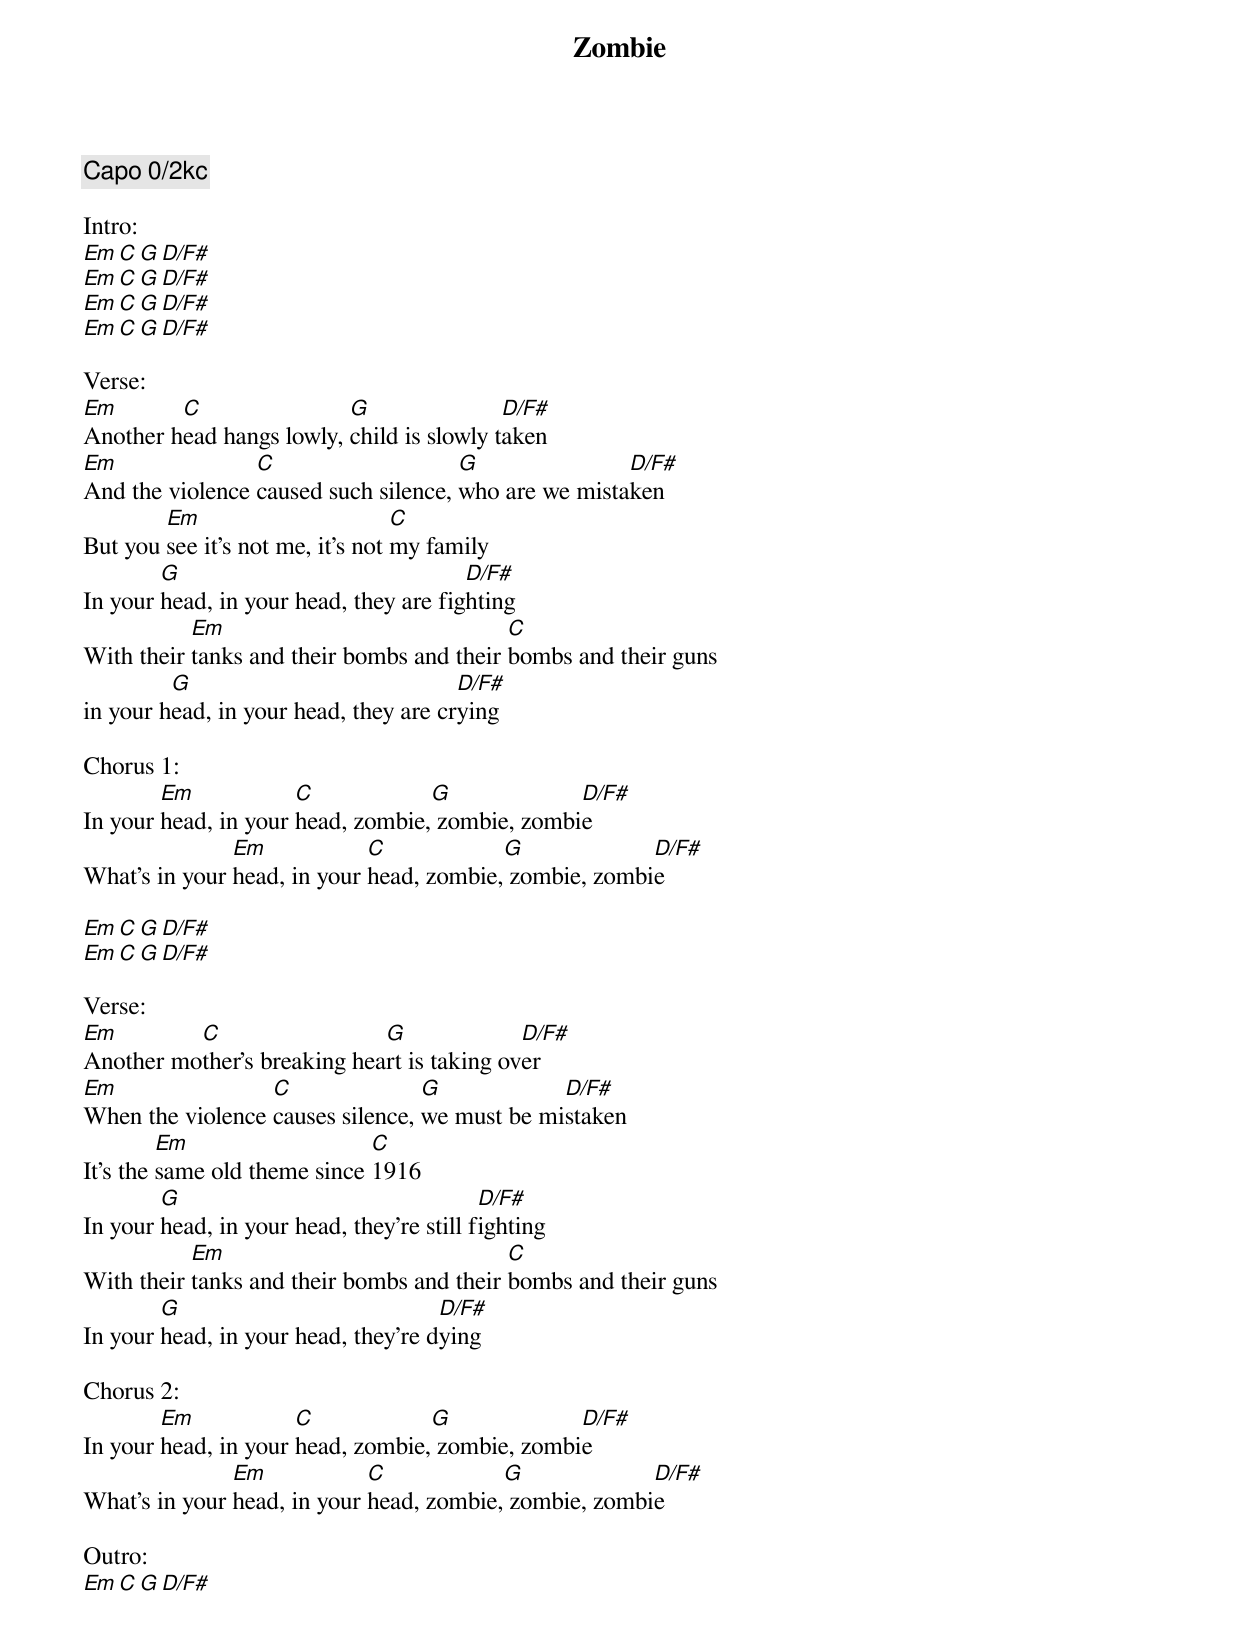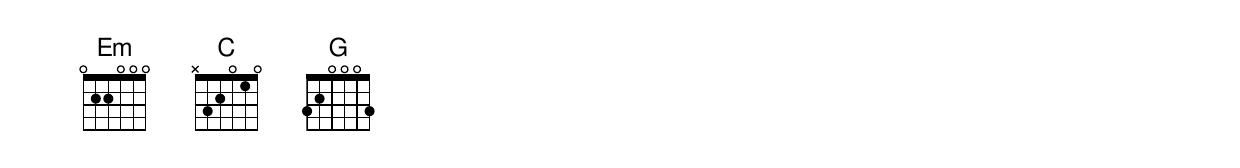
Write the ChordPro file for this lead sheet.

{title:Zombie}
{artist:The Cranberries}
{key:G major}
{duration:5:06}
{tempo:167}
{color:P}

{comment: Capo 0/2kc}

Intro:
[Em][C][G][D/F#]
[Em][C][G][D/F#]
[Em][C][G][D/F#]
[Em][C][G][D/F#]

Verse:
[Em]Another h[C]ead hangs lowly, [G]child is slowly t[D/F#]aken
[Em]And the violence [C]caused such silence, [G]who are we mista[D/F#]ken
But you [Em]see it's not me, it's not [C]my family
In your [G]head, in your head, they are fig[D/F#]hting
With their [Em]tanks and their bombs and their [C]bombs and their guns
in your h[G]ead, in your head, they are cr[D/F#]ying

Chorus 1:
In your [Em]head, in your [C]head, zombie,[G] zombie, zombi[D/F#]e
What's in your [Em]head, in your [C]head, zombie,[G] zombie, zombi[D/F#]e

[Em][C][G][D/F#]
[Em][C][G][D/F#]

Verse:
[Em]Another mo[C]ther's breaking hea[G]rt is taking ov[D/F#]er
[Em]When the violence [C]causes silence, [G]we must be mi[D/F#]staken
It's the [Em]same old theme since [C]1916
In your [G]head, in your head, they're still f[D/F#]ighting
With their [Em]tanks and their bombs and their [C]bombs and their guns
In your [G]head, in your head, they're d[D/F#]ying

Chorus 2:
In your [Em]head, in your [C]head, zombie,[G] zombie, zombi[D/F#]e
What's in your [Em]head, in your [C]head, zombie,[G] zombie, zombi[D/F#]e

Outro:
[Em][C][G][D/F#]
